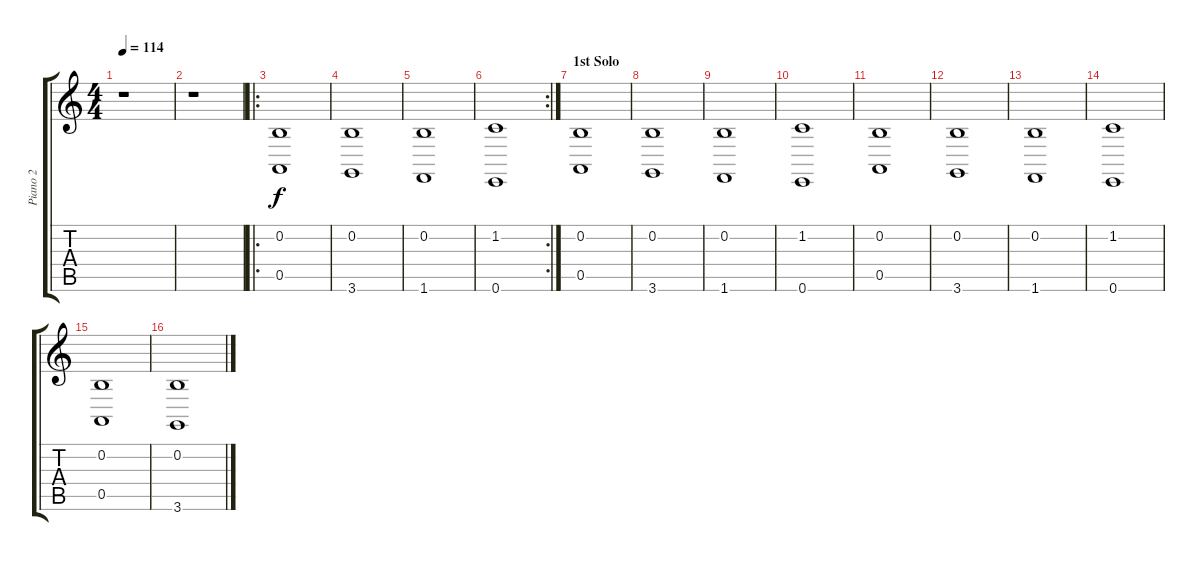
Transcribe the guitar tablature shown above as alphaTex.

\track ("Piano 2" "Piano 2") {instrument electricgrandpiano}
\staff {score tabs}
\tuning (E4 B3 G3 D3 A2 E2) {hide}
\ts (4 4)
\tempo 114
\clef g2
\ks c
r.1{dy f instrument electricgrandpiano} |
r.1 |
\ro
(0.2 0.5).1 |
(0.2 3.6).1 |
(0.2 1.6).1 |
\rc 2
(1.2 0.6).1 |
\section ("" "1st Solo")
(0.2 0.5).1 |
(0.2 3.6).1 |
(0.2 1.6).1 |
(1.2 0.6).1 |
(0.2 0.5).1 |
(0.2 3.6).1 |
(0.2 1.6).1 |
(1.2 0.6).1 |
(0.2 0.5).1 |
(0.2 3.6).1
